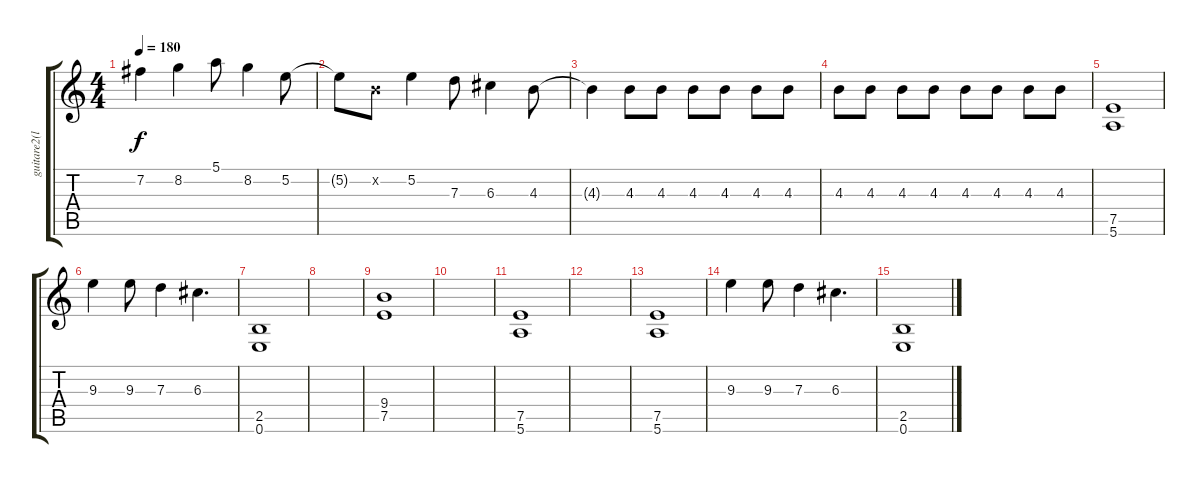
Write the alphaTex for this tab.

\track ("guitare2(lars)" "guitare2(l") {instrument distortionguitar}
\staff {score tabs}
\tuning (E4 B3 G3 D3 A2 E2) {hide}
\ts (4 4)
\tempo 180
\clef g2
\ks c
7.2.4{dy f} 8.2.4 5.1.8 8.2.4 5.2.8 |
5.2{t}.8 0.2{x}.8 5.2.4 7.3.8 6.3.4 4.3.8 |
4.3{t}.4 4.3.8 4.3.8 4.3.8 4.3.8 4.3.8 4.3.8 |
4.3.8 4.3.8 4.3.8 4.3.8 4.3.8 4.3.8 4.3.8 4.3.8 |
(7.5 5.6).1 |
9.3.4 9.3.8 7.3.4 6.3.4{d} |
(2.5 0.6).1 |
|
(9.4 7.5).1 |
|
(7.5 5.6).1 |
|
(7.5 5.6).1 |
9.3.4 9.3.8 7.3.4 6.3.4{d} |
(2.5 0.6).1
